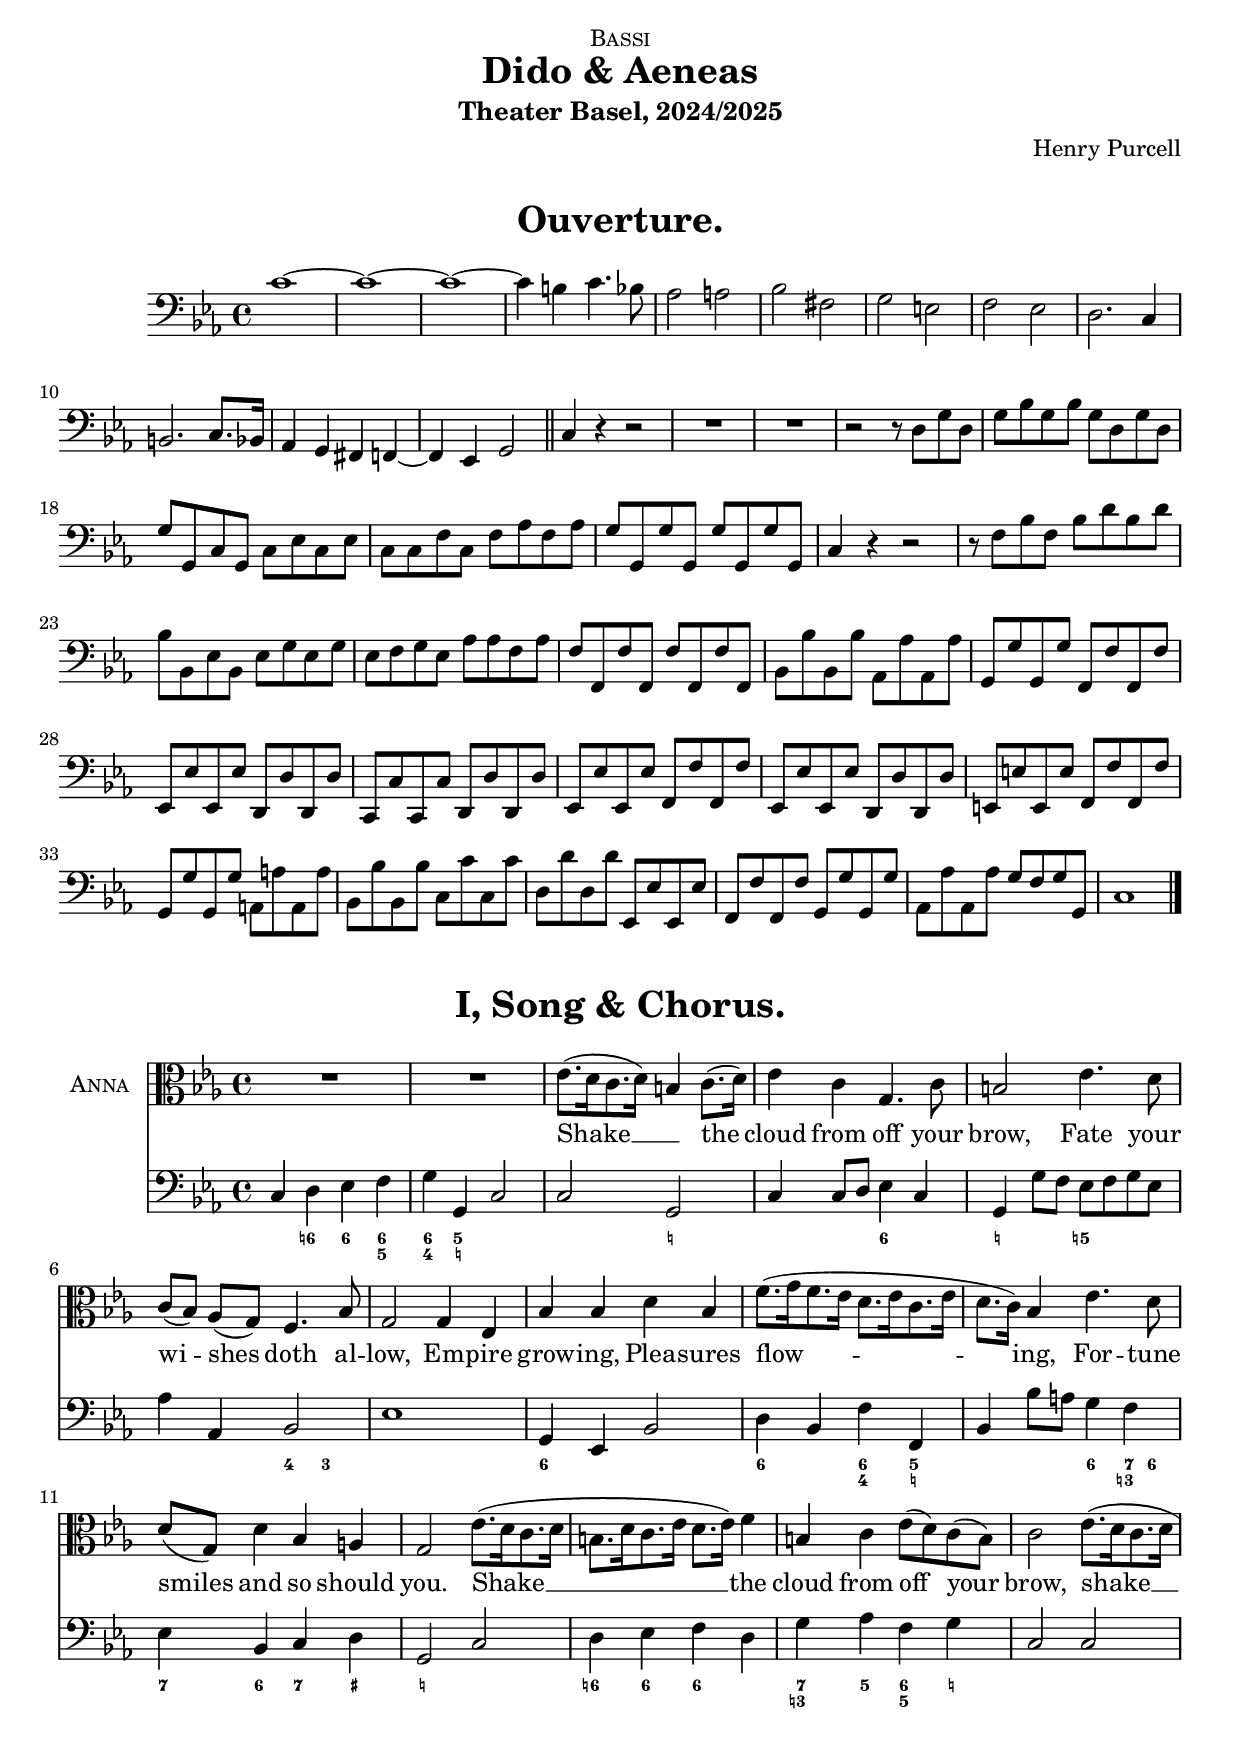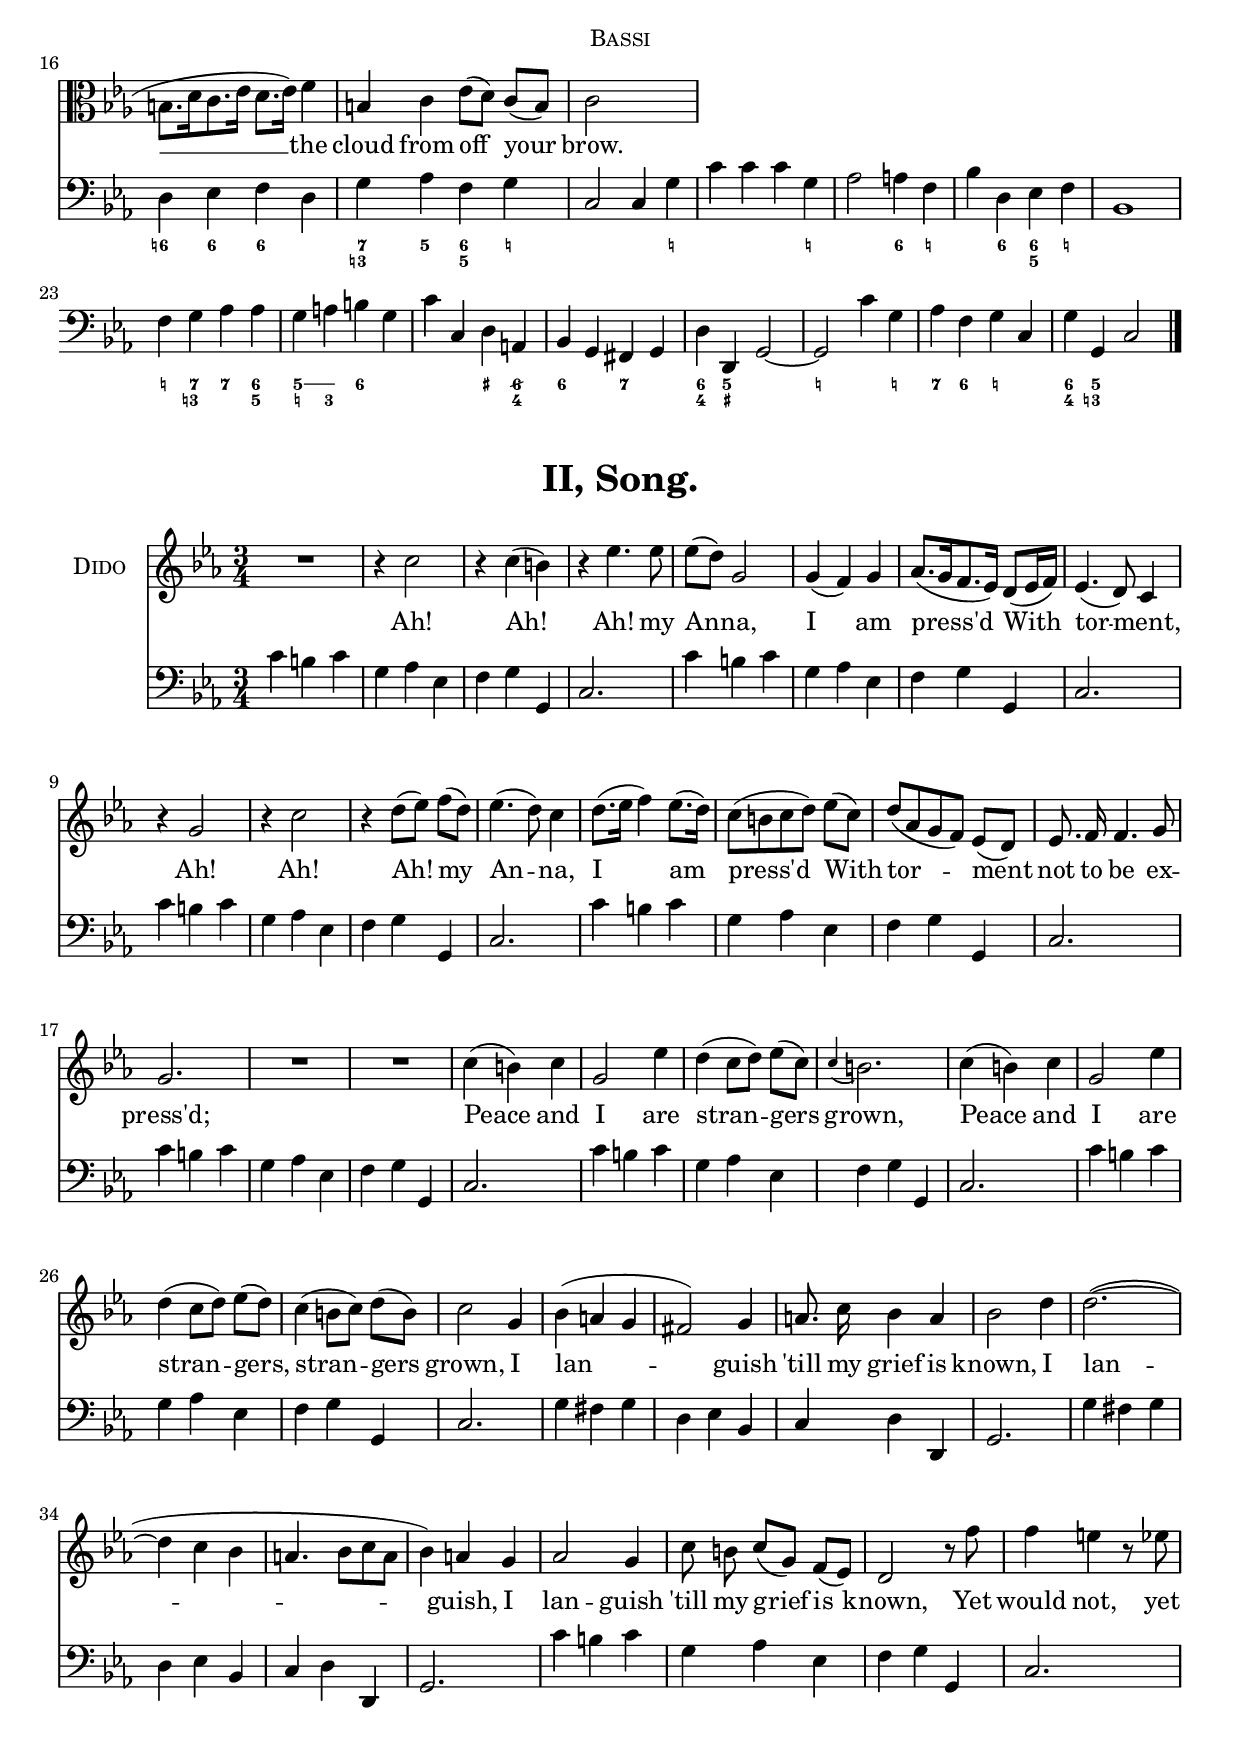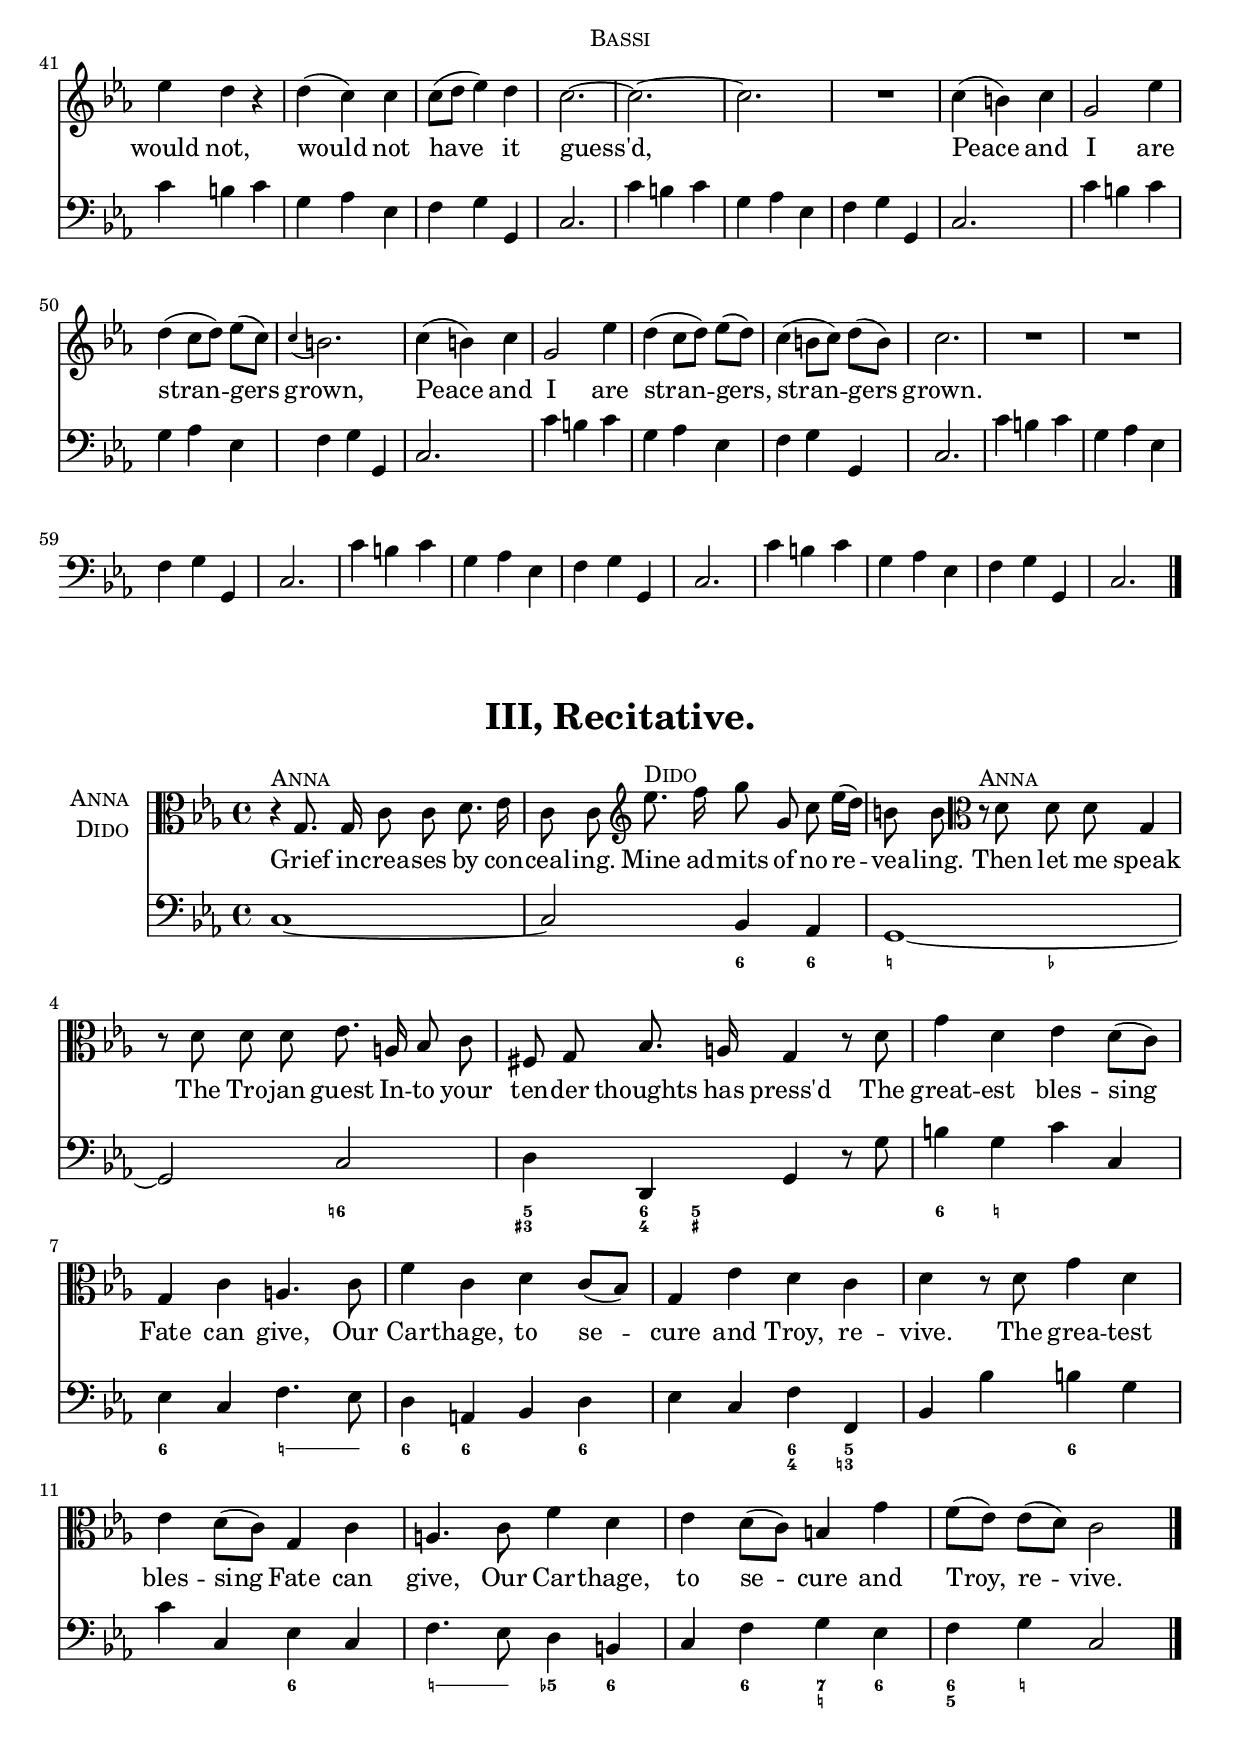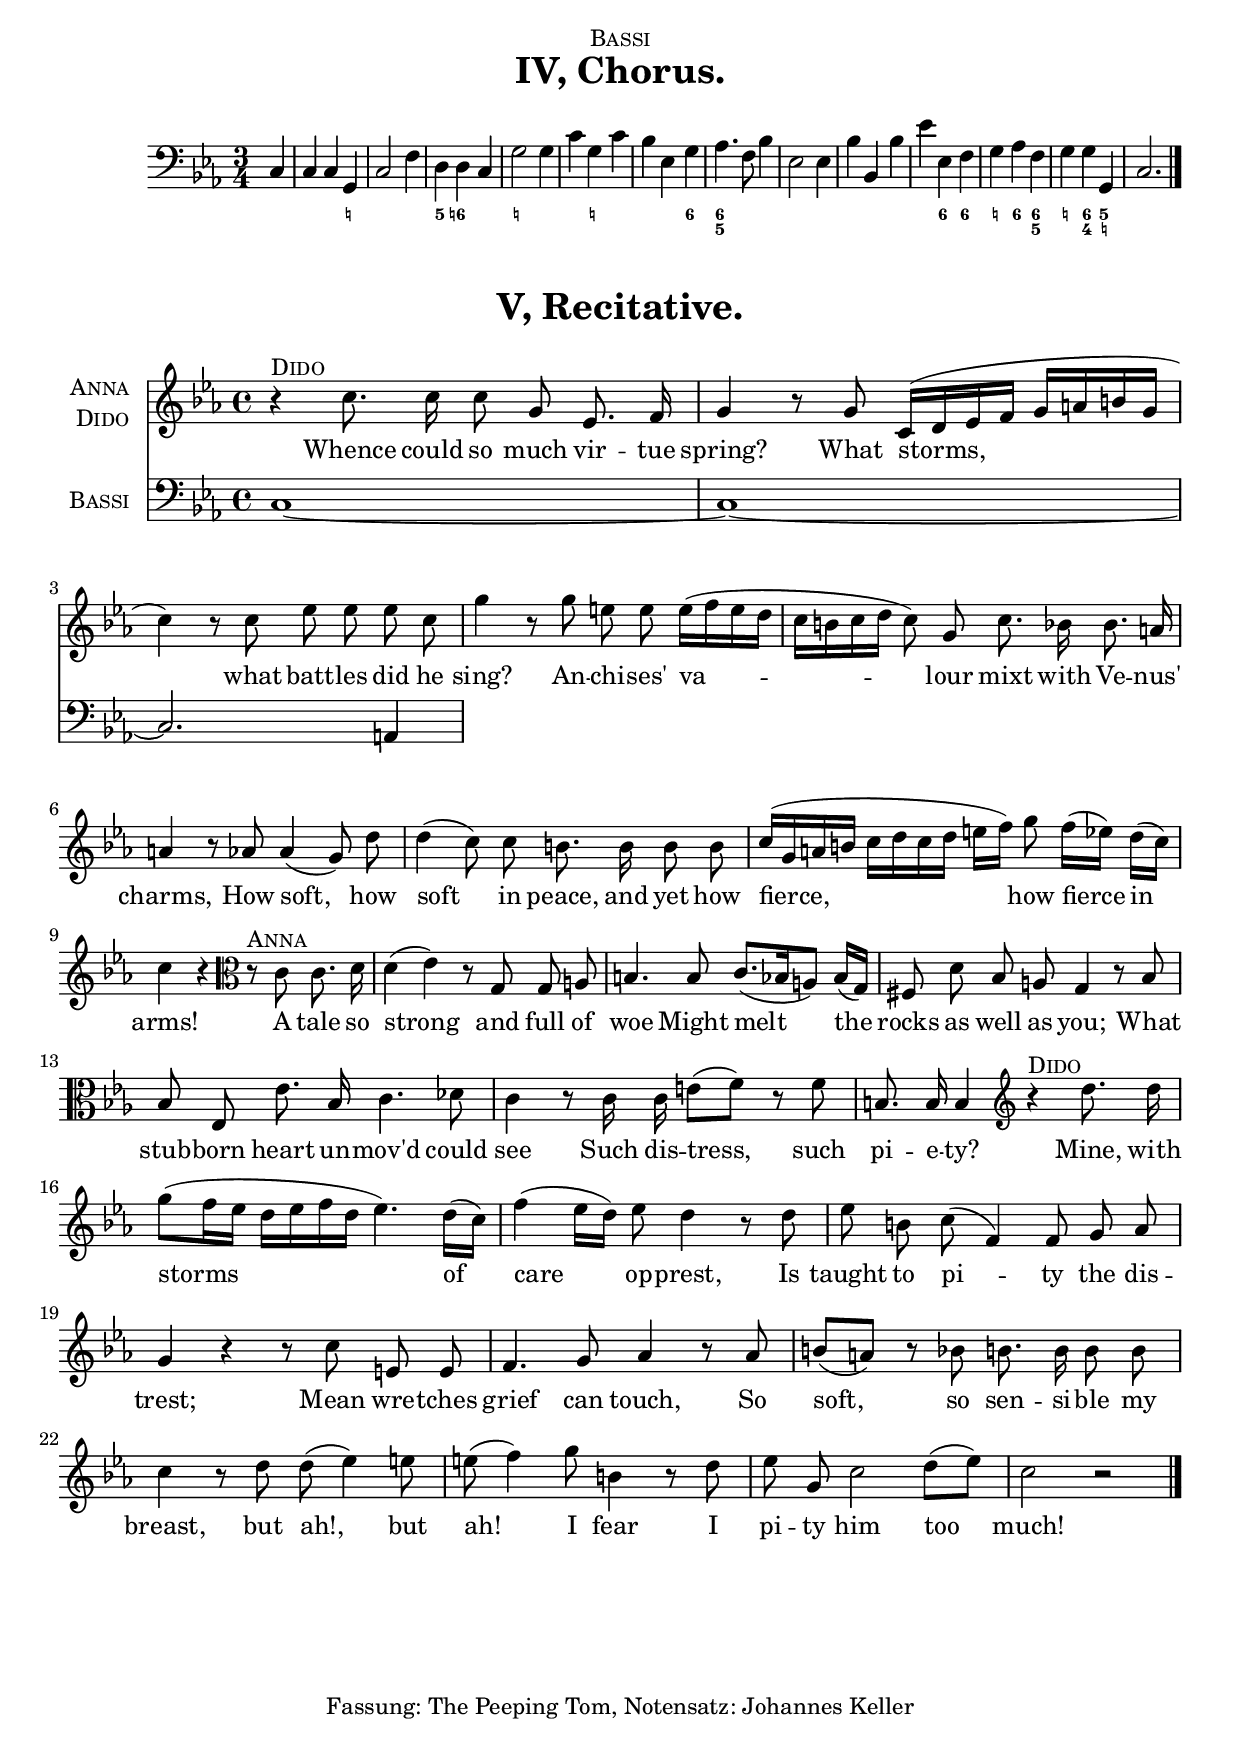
\version "2.24.4"

\include "global-definitions.ly"
\include "global-definitions.ly"

soloVoiceNI = \relative es' {
  \time 4/4
  \key c \minor
  \clef \annaClef
  R1*2 |
  es8.[( d16 c8. d16]) b4 c8.( d16) |
  es4 c g4. c8 |
  b2 es4. d8 |
  c8([ bes)] as([ g)] f4. bes8 |
  g2 g4 es |
  bes' bes d bes |
  f'8.[( g16 f8. es16] d8.[ es16 c8. es16] |
  d8. c16) bes4 es4. d8 |
  d8( g,) d'4 bes a |
  g2 es'8.([ d16 c8. d16] |
  b8.[ d16 c8. es16] d8. es16) f4 |
  b, c es8( d) c( b) |
  c2 es8.[( d16 c8. d16] |
  b8.[ d16 c8. es16] d8. es16) f4 |
  b,4 c es8([ d)] c([ b)] | c2 s2 |
}

lyricsNI = \lyricmode {
  Shake __ _ the cloud from off your brow,
  Fate your wi -- shes doth al -- low,
  Em -- pire grow -- ing, Plea -- sures flow -- ing,
  For -- tune smiles and so should you.

  Shake __ the cloud from off your brow,
  shake __ the cloud from off your brow.
}

soloVoiceNII = \relative c'' {
  \time 3/4
  \key c \minor
  \clef \didoClef
  R2. |
  r4 c2 |
  r4 c( b) |
  r es4. es8 |
  es8( d) g,2 |
  g4( f) g |
  as8.([ g16 f8. es16)] d8( es16 f) |
  es4.( d8) c4 |
  r4 g'2 |
  r4 c2 |
  r4 d8([ es]) f[( d]) |
  es4.( d8) c4 |
  d8.( es16 f4) es8.( d16) |
  c8([ b c d)] es( c) |
  d([ as g f)] es([ d)] |
  \autoBeamOff es8. f16 \autoBeamOn f4. g8 |
  g2. |
  R2.*2 |
  c4( b) c |
  g2 es'4 |
  d( c8[ d]) es( c) |
  \grace { c4( } b2.) |
  c4( b) c |
  g2 es'4 |
  d4( c8[ d]) es( d) |
  c4( b8[ c]) d( b) |
  c2 g4 |
  bes( a g |
  fis2) g4 |
  \autoBeamOff a8. c16 \autoBeamOn bes4 a |
  bes2 d4 |
  d2.(~ |
  d4 c bes |
  a4. bes8[ c a] |
  bes4) a g |
  as2 g4 |
  \autoBeamOff c8 b \autoBeamOn c[( g)] f([ es)] |
  d2 r8 f' |
  f4 e r8 es |
  es4 d r |
  d( c) c |
  c8( d es4) d |
  c2.~ |
  c~ |
  c |
  R2. |
  c4( b) c |
  g2 es'4 |
  d( c8[ d)] es( c) |
  \grace { c4( } b2.) |
  c4( b) c |
  g2 es'4 |
  d4( c8[ d)] es( d) |
  c4( b8[ c)] d( b) |
  c2. |
  R2.*12 \bar "|."

}

lyricsNII = \lyricmode {
  Ah! Ah! Ah! my An -- na, I am press'd
  With tor -- ment,
  Ah! Ah! Ah! my An -- na, I am press'd
  With tor -- ment not to be ex -- press'd;
  Peace and I are stran -- gers grown,
  Peace and I are stran -- gers, stran -- gers grown,
  I lan -- guish 'till my grief is known,
  I lan -- guish, I lan -- guish 'till my grief is known,
  Yet would not, yet would not, would not have it guess'd,
  Peace and I are stran -- gers grown,
  Peace and I are stran -- gers, stran -- gers grown.
}

soloVoiceNIII = \relative g {
  \time 4/4
  \key c \minor
  \clef \annaClef
  \autoBeamOff
  r4^\annaName g8. g16 c8 c d8. es16 |
  c8 c
  \clef \didoClef
  es'8.^\didoName f16 g8 g, c es16[( d)] |
  b8 b
  \clef \annaClef
  r8^\annaName d,8 d d g,4 |
  r8 d'8 d d es8. a,16 bes8 c |
  fis, g bes8. a16 g4 r8 d' |
  g4 d es d8([ c)] |
  g4 c a4. c8 |
  f4 c d c8([ bes)] |
  g4 es' d c |
  d4 r8 d g4 d |
  es d8([ c)] g4 c |
  a4. c8 f4 d |
  es d8([ c)] b4 g' |
  f8([ es)] es([ d)] c2 \bar "|."
}

lyricsNIII = \lyricmode {
  Grief in -- crea -- ses by con -- ceal -- ing.
  Mine ad -- mits of no re -- vea -- ling.
  Then let me speak
  The Tro -- jan guest
  In -- to your ten -- der thoughts has press'd
  The great -- est bles -- sing Fate can give,
  Our Car -- thage, to se -- cure and Troy, re -- vive.
  The grea -- test bles -- sing Fate can give,
  Our Car -- thage, to se -- cure and Troy, re -- vive.
}

soloVoiceNV = \relative c'' {
  \time 4/4
  \key c \minor
  \clef \didoClef
  \autoBeamOff
  r4^\didoName c8. c16 c8 g es8. f16 |
  g4 r8 g c,16([ d es f] g[ a b g ] |
  c4) r8 c es es es c |
  g'4 r8 g e e e16([ f e d] |
  c[ b c d] c8) g c8. bes16 bes8. a16 |
  a4 r8 as as4( g8) d' |
  d4( c8) c b8. b16 b8 b |
  c16([ g a b] c[ d c d] e[ f]) g8 f16([ es)] d([ c)] |
  c4 r
  \clef \annaClef
  r8^\annaName c, c8. d16 |
  d4( es) r8 g, g a |
  b4. b8 c8.([ bes16 a8)] bes16([ g)] |
  fis8 d' bes a g4 r8 bes |
  bes es, es'8. bes16 c4. des8 |
  c4 r8 c16 c e8([ f)] r8 f |
  b,8. b16 b4
  \clef \didoClef
  r4^\didoName d'8. d16 |
  g8([ f16 es] d[ es f d] es4.) d16([ c)] |
  f4( es16[ d)] es8 d4 r8 d |
  es b c( f,4) f8 g as |
  g4 r r8 c e, e |
  f4. g8 as4 r8 as |
  b8([ a)] r8 bes b8. b16 b8 b |
  c4 r8 d d( es4) e8 |
  e( f4) g8 b,4 r8 d |
  es8 g, c2 d8([ es)] |
  c2 r \bar "|."
}

lyricsNV = \lyricmode {
  Whence could so much vir -- tue spring?
  What storms, what batt -- les did he sing?
  An -- chi -- ses' va -- lour mixt with Ve -- nus' charms,
  How soft, how soft in peace, and yet how fierce, how fierce in arms!

  A tale so strong and full of woe
  Might melt the rocks as well as you;
  What stub -- born heart un -- mov'd could see
  Such dis -- tress, such pi -- e -- ty?

  Mine, with storms of care op -- prest, Is taught to pi -- ty the dis -- trest;
  Mean wre -- tches grief can touch,
  So soft, so sen -- si -- ble my breast, but ah!, but ah! I fear I pi -- ty him too much!
}

\include "global-definitions.ly"

bcOuverture = \relative c' {
  \clef \bcClef
  \time 4/4
  \key c \minor
  c1~ |
  c~ |
  c~ |
  c4 b c4. bes8 |
  as2 a |
  bes fis |
  g e |
  f es |
  d2. c4 |
  b2. c8. bes16 |
  as4 g fis f~ |
  f4 es g2 \bar "||"

  c4 r r2 |
  R1*2 |
  r2 r8 d[ g d] |
  g[ bes g bes] g[ d g d] |
  g[ g, c g] c[ es c es] |

  c[ c f c] f[ as f as] |
  g[ g, g' g,] g'[ g, g' g,] |
  c4 r r2 |
  r8 f[ bes f] bes[ d bes d] |
  bes[ bes, es bes] es[ g es g] |
  es[ f g es] as[ as f as] |
  f[ f, f' f,] f'[ f, f' f,] |
  bes[ bes' bes, bes'] as,[ as' as, as'] |
  g,[ g' g, g'] f,[ f' f, f'] |
  es,[ es' es, es'] d,[ d' d, d'] |
  c,[ c' c, c'] d,[ d' d, d'] |
  es,[ es' es, es'] f,[ f' f, f'] |
  es,[ es' es, es'] d,[ d' d, d'] |
  e,[ e' e, e'] f,[ f' f, f'] |
  g,[ g' g, g'] a,[ a' a, a'] |
  bes,[ bes' bes, bes'] c,[ c' c, c'] |
  d,[ d' d, d'] es,,[ es' es, es'] |
  f,[ f' f, f'] g,[ g' g, g'] |
  as,[ as' as, as'] g[ f g g,] |
  c1 \bar "|."
}

figuresOuverture = \figuremode { }


bcNI = \relative c {
  \clef \bcClef
  \time 4/4
  \key c \minor
  c4 d es f |
  g g, c2 |
  c2 g |
  c4 c8 d es4 c |
  g4 g'8 f es[ f g es] |
  as4 as, bes2 |
  es1 |
  g,4 es bes'2 |
  d4 bes f' f, |
  bes4 bes'8 a g4 f |
  es bes c d |
  g,2 c |
  d4 es f d |
  g as f g |
  c,2 c |
  d4 es f d |
  g as f g |
  c,2 c4 g' |
  c4 c c g |
  as2 a4 f |
  bes d, es f |

  bes,1 |
  f'4 g as as |
  g a b g |
  c c, d a |
  bes g fis g |
  d' d, g2~ |
  g c'4 g |
  as f g c, |
  g' g, c2 \bar "|."
}

figuresNI = \figuremode {
  s4 < 6! > < 6 > < 6 5 > |
  < 6 4 > < 5 _! > s2 |
  s2 < _! > |
  s2 < 6 >4 s4 |
  < _! > s4 < 5! >2 |
  s2 < 4 >4 < 3 > |
  s1 |
  < 6 >4 s2. |
  < 6 >2 < 6 4 >4 < 5 _! > |
  s2 < 6 >4 < 7 3! >8 < 6 > |
  < 7 >4 < 6 > < 7 > < _+ > |
  < _! >2 s2 |
  < 6! >4 < 6 > < 6 >2 |
  < 7 3! >4 < 5 > < 6 5 > < _! > |
  s1 |
  < 6! >4 < 6 > < 6 >2 |
  < 7 3! >4 < 5 > < 6 5 > < _! > |
  s2. < _! >4 |
  s2. < _! >4 |
  s2 < 6 >4 < _! > |
  s4 < 6 > < 6 5 > < _! > |

  s1 |
  < _! >4 < 7 3! > < 7 > < 6 5 > |
  < 5 _! >
  \bassFigureExtendersOn
  < 5 3 >
  \bassFigureExtendersOff
  < 6 >2 |
  s2 < _+ >4 < 6/ 4 > |
  < 6 >2 < 7 > |
  < 6 4 >4 < 5 _+ >2. |
  < _! >2. < _! >4 |
  < 7 >4 < 6 > < _! >2 |
  < 6 4 >4 < 5 3! > s2 |
}

bcNII = \relative c' {
  \time 3/4
  \key c \minor
  \clef \bcClef
  c4 b c |
  g as es |
  f g g, |
  c2. |
  c'4 b c |
  g as es |
  f g g, |
  c2. |
  c'4 b c |
  g as es |
  f g g, |
  c2. |
  c'4 b c |
  g as es |
  f g g, |
  c2. |
  c'4 b c |
  g as es |
  f g g, |
  c2. |
  c'4 b c |
  g as es |
  f g g, |
  c2. |
  c'4 b c |
  g as es |
  f g g, |
  c2. |
  g'4 fis g |
  d es bes |
  c d d, |
  g2. |
  g'4 fis g |
  d es bes |
  c d d, |
  g2. |
  c'4 b c |
  g as es |
  f g g, |
  c2. |
  c'4 b c |
  g as es |
  f g g, |
  c2. |
  c'4 b c |
  g as es |
  f g g, |
  c2. |
  c'4 b c |
  g as es |
  f g g, |

  c2. |
  c'4 b c | g as es | f g g, |
  c2. | c'4 b c |
  g as es |
  f g g, |
  c2. |
  c'4 b c |
  g as es |
  f g g, |
  c2. |
  c'4 b c |
  g as es |
  f g g, |
  c2. \bar "|."
}

figuresNII = \figuremode { }

bcNIII = \relative c {
  \time 4/4
  \key c \minor
  \clef \bcClef
  c1~ |
  c2 bes4 as |
  g1~ |
  g2 c |
  d4 d, g r8 g' |
  b4 g c c, |
  es c f4. es8 |
  d4 a bes d |
  es c f f, |
  bes bes' b g |
  c c, es c |
  f4. es8 d4 b |
  c f g es |
  f g c,2 \bar "|."
}

figuresNIII = \figuremode {
  s1 |
  s2 < 6 >4 < 6 > |
  < _! >2 < _- > |
  s2 < 6! > |
  < 5 3+ >4 < 6 4 >8 < 5 _+ > s2 |
  < 6 >4 < _! >2. |
  < 6 >2 \bassFigureExtendersOn < _! >4. < _! >8 \bassFigureExtendersOff |
  < 6 >4 < 6 >2 < 6 >4 |
  s2 < 6 4 >4 < 5 3! > |
  s2 < 6 > |
  s2 < 6 > |
  \bassFigureExtendersOn < _! >4. < _! >8 \bassFigureExtendersOff < 5- >4 < 6 > |
  s4 < 6 > < 7 _! > < 6 > |
  < 6 5 > < _! > s2 |
}

bcNIV = \relative c {
  \time 3/4
  \partial 4
  \key c \minor
  \clef \bcClef
  c4 |
  c c g |
  c2 f4 |
  d d c |
  g'2 g4 |
  c g c |
  bes es, g |
  as4. f8 bes4 |
  es,2 es4 |
  bes' bes, bes' |
  es es, f |
  g as f |
  g g g, |
  c2. \bar "|."
}

figuresNIV = \figuremode {
  s4 |
  s2 < _! >4 |
  s2. |
  < 5 >4 < 6! >2 |
  < _! >2. |
  s4 < _! >2 |
  s2 < 6 >4 |
  < 6 5 >2. |
  s2. |
  s2. |
  s4 < 6 >4 < 6 >4 |
  < _! > < 6 > < 6 5 > |
  < _! > < 6 4 > < 5 _! > |
  s2. |
}

bcNV = \relative c {
  \time 4/4
  \key c \minor
  \clef \bcClef
  c1~ |
  c~ |
  c2. a4 |
}

figuresNV = \figuremode {
}



\book {
  \partbookBcPaperBlock

  \titlePartbook

  \markup { \vspace #1 }

  \score {
    \partbookTitleOuverture
    <<
      \new Staff { \bcOuverture }
      \new FiguredBass { \figuresOuverture }
    >>
  }

  \score {
    \partbookTitleNI
    <<
      \new Staff = "solo" \with { instrumentName = \annaName }
      \new Voice = "voice"
      \soloVoiceNI
      \new Lyrics \lyricsto "voice" { \lyricsNI }
      \new Staff { \compressMMRests { \bcNI } }
      \new FiguredBass { \figuresNI }
    >>
  }

  \score {
    \partbookTitleNII
    <<
      \new Staff = "solo" \with { instrumentName = \didoName }
      \new Voice = "voice"
      \soloVoiceNII
      \new Lyrics \lyricsto "voice" { \lyricsNII }
      \new Staff { \compressMMRests { \bcNII } }
      \new FiguredBass { \figuresNII }
    >>
    \layout {
      \context {
        \Staff
        \RemoveAllEmptyStaves
      }
    }
  }

  \score {
    \partbookTitleNIII
    <<
      \new Staff = "solo" \with { instrumentName = \annaDidoName }
      \new Voice = "voice"
      \soloVoiceNIII
      \new Lyrics \lyricsto "voice" { \lyricsNIII }
      \new Staff { \compressMMRests { \bcNIII } }
      \new FiguredBass { \figuresNIII }
    >>
    \layout {
      \context {
        \Staff
        \RemoveAllEmptyStaves
      }
    }
  }

  \score {
    \partbookTitleNIV
    <<
      \new Staff { \bcNIV }
      \new FiguredBass { \figuresNIV }
    >>
  }

  \score {
    \scoreTitleNV
    <<
      \new Staff = "voiceStaff" \with { instrumentName = \annaDidoName }
      \new Voice= "voice"
      \soloVoiceNV
      \new Lyrics \lyricsto "voice" { \lyricsNV }
      \new Staff = "bc" \with { instrumentName = \instrumentNameBc }
      \bcNV
      \new FiguredBass { \figuresNV }
    >>
    \layout {
      \context {
        \Staff
        \RemoveAllEmptyStaves
      }
    }
  }
}